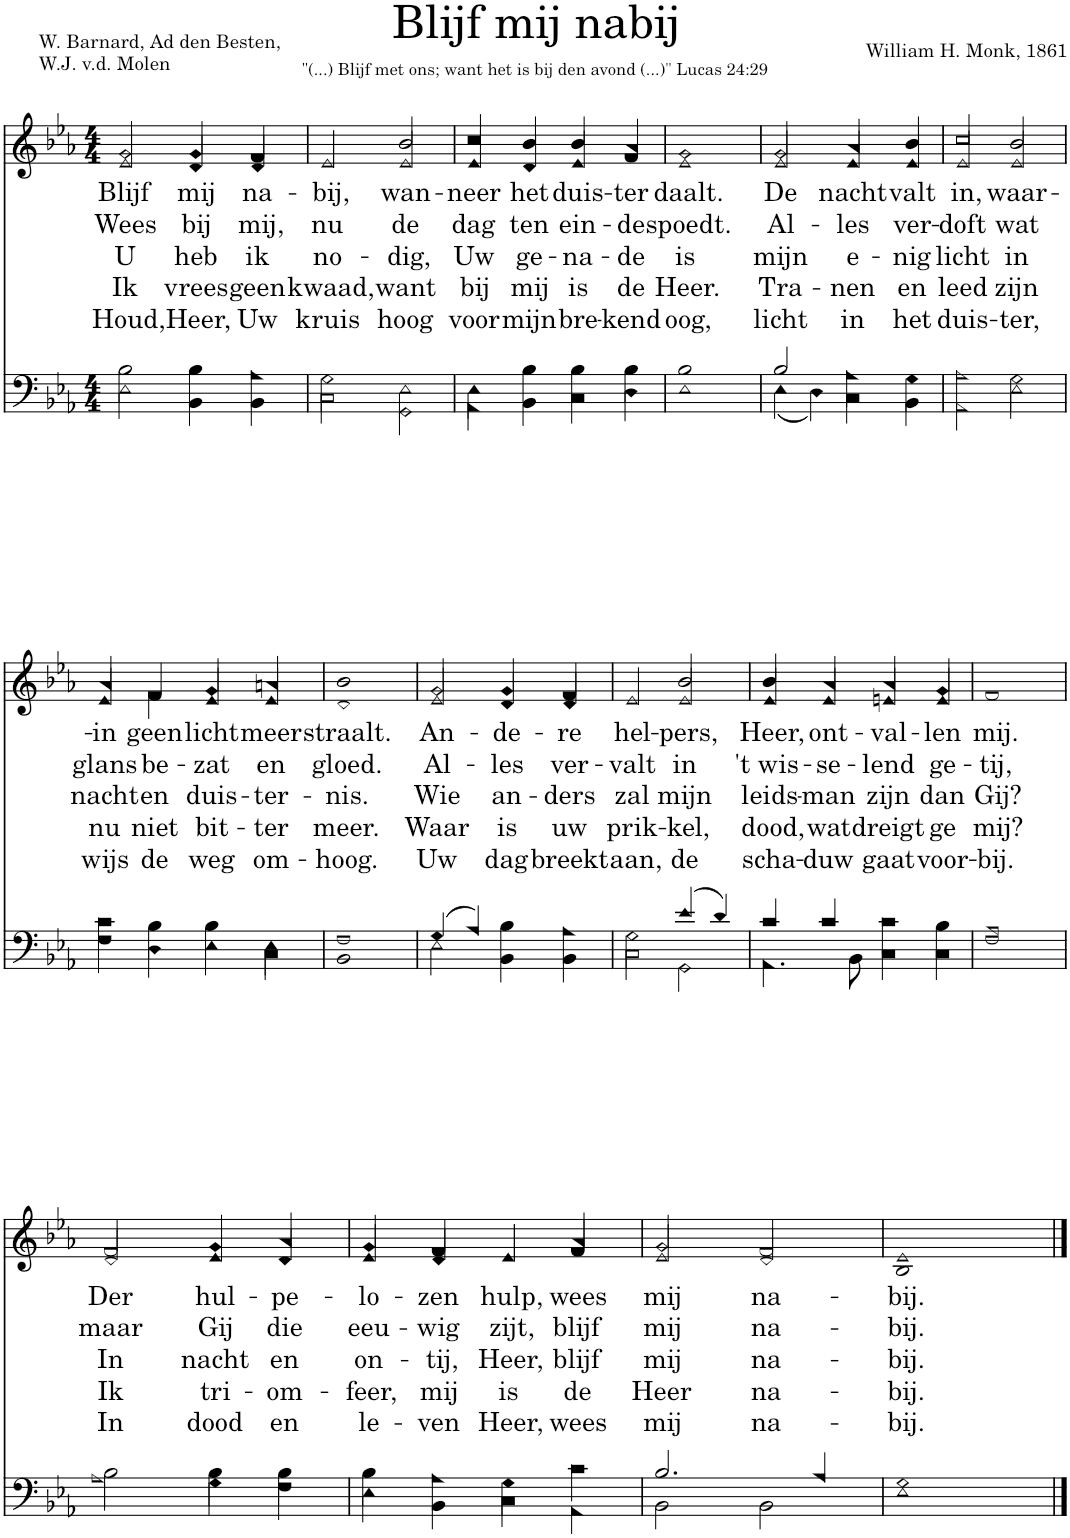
**kern	**kern	**text	**text	**text	**text	**text
*part2	*part1	*part1	*part1	*part1	*part1	*part1
*staff2	*staff1	*staff1	*staff1	*staff1	*staff1	*staff1
*I"Men	*I"Women	*	*	*	*	*
*clefF4	*clefG2	*	*	*	*	*
*k[b-e-a-]	*k[b-e-a-]	*	*	*	*	*
*M4/4	*M4/4	*	*	*	*	*
=1	=1	=1	=1	=1	=1	=1
*^	*	*	*	*	*	*
!	!	!	!LO:LY:b	!LO:LY:b	!LO:LY:b	!LO:LY:b	!LO:LY:b
*	*	*^	*	*	*	*	*
2B-\	2E-\	2g/	2e-/	Blijf	Wees	U	Ik	Houd,
!	!	!	!	!LO:LY:b	!LO:LY:b	!LO:LY:b	!LO:LY:b	!LO:LY:b
4B-\	4BB-\	4g/	4d/	mij	bij	heb	vrees	Heer,
!	!	!	!	!LO:LY:b	!LO:LY:b	!LO:LY:b	!LO:LY:b	!LO:LY:b
4A-\	4BB-\	4f/	4d/	na-	mij,	ik	geen	Uw
=2	=2	=2	=2	=2	=2	=2	=2	=2
!	!	!	!	!LO:LY:b	!LO:LY:b	!LO:LY:b	!LO:LY:b	!LO:LY:b
2G\	2C\	2e-/	2e-/	-bij,	nu	no-	kwaad,	kruis
!	!	!	!	!LO:LY:b	!LO:LY:b	!LO:LY:b	!LO:LY:b	!LO:LY:b
2E-\	2GG\	2b-/	2e-/	wan-	de	-dig,	want	hoog
=3	=3	=3	=3	=3	=3	=3	=3	=3
!	!	!	!	!LO:LY:b	!LO:LY:b	!LO:LY:b	!LO:LY:b	!LO:LY:b
4E-\	4AA-\	4cc/	4e-/	-neer	dag	Uw	bij	voor
!	!	!	!	!LO:LY:b	!LO:LY:b	!LO:LY:b	!LO:LY:b	!LO:LY:b
4B-\	4BB-\	4b-/	4d/	het	ten	ge-	mij	mijn
!	!	!	!	!LO:LY:b	!LO:LY:b	!LO:LY:b	!LO:LY:b	!LO:LY:b
4B-\	4C\	4b-/	4e-/	duis-	ein-	-na-	is	bre-
!	!	!	!	!LO:LY:b	!LO:LY:b	!LO:LY:b	!LO:LY:b	!LO:LY:b
4B-\	4D\	4a-/	4f/	-ter	-de	-de	de	-kend
=4	=4	=4	=4	=4	=4	=4	=4	=4
!	!	!	!	!LO:LY:b	!LO:LY:b	!LO:LY:b	!LO:LY:b	!LO:LY:b
1B-	1E-	1g	1e-	daalt.	spoedt.	is	Heer.	oog,
=5	=5	=5	=5	=5	=5	=5	=5	=5
!	!	!	!	!LO:LY:b	!LO:LY:b	!LO:LY:b	!LO:LY:b	!LO:LY:b
2B-/	(4E-\	2g/	2e-/	De	Al-	mijn	Tra-	licht
.	4D\)	.	.	.	.	.	.	.
!	!	!	!	!LO:LY:b	!LO:LY:b	!LO:LY:b	!LO:LY:b	!LO:LY:b
4A-\	4C\	4a-/	4e-/	nacht	-les	e-	-nen	in
!	!	!	!	!LO:LY:b	!LO:LY:b	!LO:LY:b	!LO:LY:b	!LO:LY:b
4G\	4BB-\	4b-/	4e-/	valt	ver-	-nig	en	het
=6	=6	=6	=6	=6	=6	=6	=6	=6
!	!	!	!	!LO:LY:b	!LO:LY:b	!LO:LY:b	!LO:LY:b	!LO:LY:b
2A-\	2AA-\	2cc/	2e-/	in,	-doft	licht	leed	duis-
!	!	!	!	!LO:LY:b	!LO:LY:b	!LO:LY:b	!LO:LY:b	!LO:LY:b
2G\	2E-\	2b-/	2e-/	waar-	wat	in	zijn	-ter,
!!LO:LB:g=z	!!
=7	=7	=7	=7	=7	=7	=7	=7	=7
!	!	!	!	!LO:LY:b	!LO:LY:b	!LO:LY:b	!LO:LY:b	!LO:LY:b
4c\	4F\	4a-/	4e-/	-in	glans	nacht	nu	wijs
!	!	!	!	!LO:LY:b	!LO:LY:b	!LO:LY:b	!LO:LY:b	!LO:LY:b
4B-\	4D\	4f/	4f\	geen	be-	en	niet	de
!	!	!	!	!LO:LY:b	!LO:LY:b	!LO:LY:b	!LO:LY:b	!LO:LY:b
4B-\	4E-\	4g/	4e-/	licht	-zat	duis-	bit-	weg
!	!	!	!	!LO:LY:b	!LO:LY:b	!LO:LY:b	!LO:LY:b	!LO:LY:b
4E-\	4C\	4an/	4e-/	meer	en	-ter-	-ter	om-
=8	=8	=8	=8	=8	=8	=8	=8	=8
!	!	!	!	!LO:LY:b	!LO:LY:b	!LO:LY:b	!LO:LY:b	!LO:LY:b
1F	1BB-	1b-	1d	straalt.	gloed.	-nis.	meer.	-hoog.
=9	=9	=9	=9	=9	=9	=9	=9	=9
!	!	!	!	!LO:LY:b	!LO:LY:b	!LO:LY:b	!LO:LY:b	!LO:LY:b
(4G/	2E-\	2g/	2e-/	An-	Al-	Wie	Waar	Uw
4A-/)	.	.	.	.	.	.	.	.
!	!	!	!	!LO:LY:b	!LO:LY:b	!LO:LY:b	!LO:LY:b	!LO:LY:b
4B-\	4BB-\	4g/	4d/	-de-	-les	an-	is	dag
!	!	!	!	!LO:LY:b	!LO:LY:b	!LO:LY:b	!LO:LY:b	!LO:LY:b
4A-\	4BB-\	4f/	4d/	-re	ver-	-ders	uw	breekt
=10	=10	=10	=10	=10	=10	=10	=10	=10
!	!	!	!	!LO:LY:b	!LO:LY:b	!LO:LY:b	!LO:LY:b	!LO:LY:b
2G\	2C\	2e-/	2e-/	hel-	-valt	zal	prik-	aan,
!	!	!	!	!LO:LY:b	!LO:LY:b	!LO:LY:b	!LO:LY:b	!LO:LY:b
(4e-/	2GG\	2b-/	2e-/	-pers,	in	mijn	-kel,	de
4d/)	.	.	.	.	.	.	.	.
=11	=11	=11	=11	=11	=11	=11	=11	=11
!	!	!	!	!LO:LY:b	!LO:LY:b	!LO:LY:b	!LO:LY:b	!LO:LY:b
4c/	4.AA-\	4b-/	4e-/	Heer,	't wis-	leids-	dood,	scha-
!	!	!	!	!LO:LY:b	!LO:LY:b	!LO:LY:b	!LO:LY:b	!LO:LY:b
4c/	.	4a-/	4e-/	ont-	-se-	-man	wat	-duw
.	8BB-\	.	.	.	.	.	.	.
!	!	!	!	!LO:LY:b	!LO:LY:b	!LO:LY:b	!LO:LY:b	!LO:LY:b
4c\	4C\	4a-/	4en/	-val-	-lend	zijn	dreigt	gaat
!	!	!	!	!LO:LY:b	!LO:LY:b	!LO:LY:b	!LO:LY:b	!LO:LY:b
4B-\	4C\	4g/	4e/	-len	ge-	dan	ge	voor-
=12	=12	=12	=12	=12	=12	=12	=12	=12
!	!	!	!	!LO:LY:b	!LO:LY:b	!LO:LY:b	!LO:LY:b	!LO:LY:b
1A-	1F	1f	1f	mij.	-tij,	Gij?	mij?	-bij.
!!LO:LB:g=z	!!
=13	=13	=13	=13	=13	=13	=13	=13	=13
!	!	!	!	!LO:LY:b	!LO:LY:b	!LO:LY:b	!LO:LY:b	!LO:LY:b
2B-\	2A-\	2f/	2d/	Der	maar	In	Ik	In
!	!	!	!	!LO:LY:b	!LO:LY:b	!LO:LY:b	!LO:LY:b	!LO:LY:b
4B-\	4G\	4g/	4e-/	hul-	Gij	nacht	tri-	dood
!	!	!	!	!LO:LY:b	!LO:LY:b	!LO:LY:b	!LO:LY:b	!LO:LY:b
4B-\	4F\	4a-/	4d/	-pe-	die	en	-om-	en
=14	=14	=14	=14	=14	=14	=14	=14	=14
!	!	!	!	!LO:LY:b	!LO:LY:b	!LO:LY:b	!LO:LY:b	!LO:LY:b
4B-\	4E-\	4g/	4e-/	-lo-	eeu-	on-	-feer,	le-
!	!	!	!	!LO:LY:b	!LO:LY:b	!LO:LY:b	!LO:LY:b	!LO:LY:b
4A-\	4BB-\	4f/	4d/	-zen	-wig	-tij,	mij	-ven
!	!	!	!	!LO:LY:b	!LO:LY:b	!LO:LY:b	!LO:LY:b	!LO:LY:b
4G\	4C\	4e-/	4e-/	hulp,	zijt,	Heer,	is	Heer,
!	!	!	!	!LO:LY:b	!LO:LY:b	!LO:LY:b	!LO:LY:b	!LO:LY:b
4c\	4AA-\	4a-/	4f/	wees	blijf	blijf	de	wees
=15	=15	=15	=15	=15	=15	=15	=15	=15
!	!	!	!	!LO:LY:b	!LO:LY:b	!LO:LY:b	!LO:LY:b	!LO:LY:b
2.B-/	2BB-\	2g/	2e-/	mij	mij	mij	Heer	mij
!	!	!	!	!LO:LY:b	!LO:LY:b	!LO:LY:b	!LO:LY:b	!LO:LY:b
.	2BB-\	2f/	2d/	na-	na-	na-	na-	na-
4A-/	.	.	.	.	.	.	.	.
=16	=16	=16	=16	=16	=16	=16	=16	=16
!	!	!	!	!LO:LY:b	!LO:LY:b	!LO:LY:b	!LO:LY:b	!LO:LY:b
1G	1E-	1e-	1B-	-bij.	-bij.	-bij.	-bij.	-bij.
*v	*v	*	*	*	*	*	*	*
*	*v	*v	*	*	*	*	*
==	==	==	==	==	==	==
*-	*-	*-	*-	*-	*-	*-
